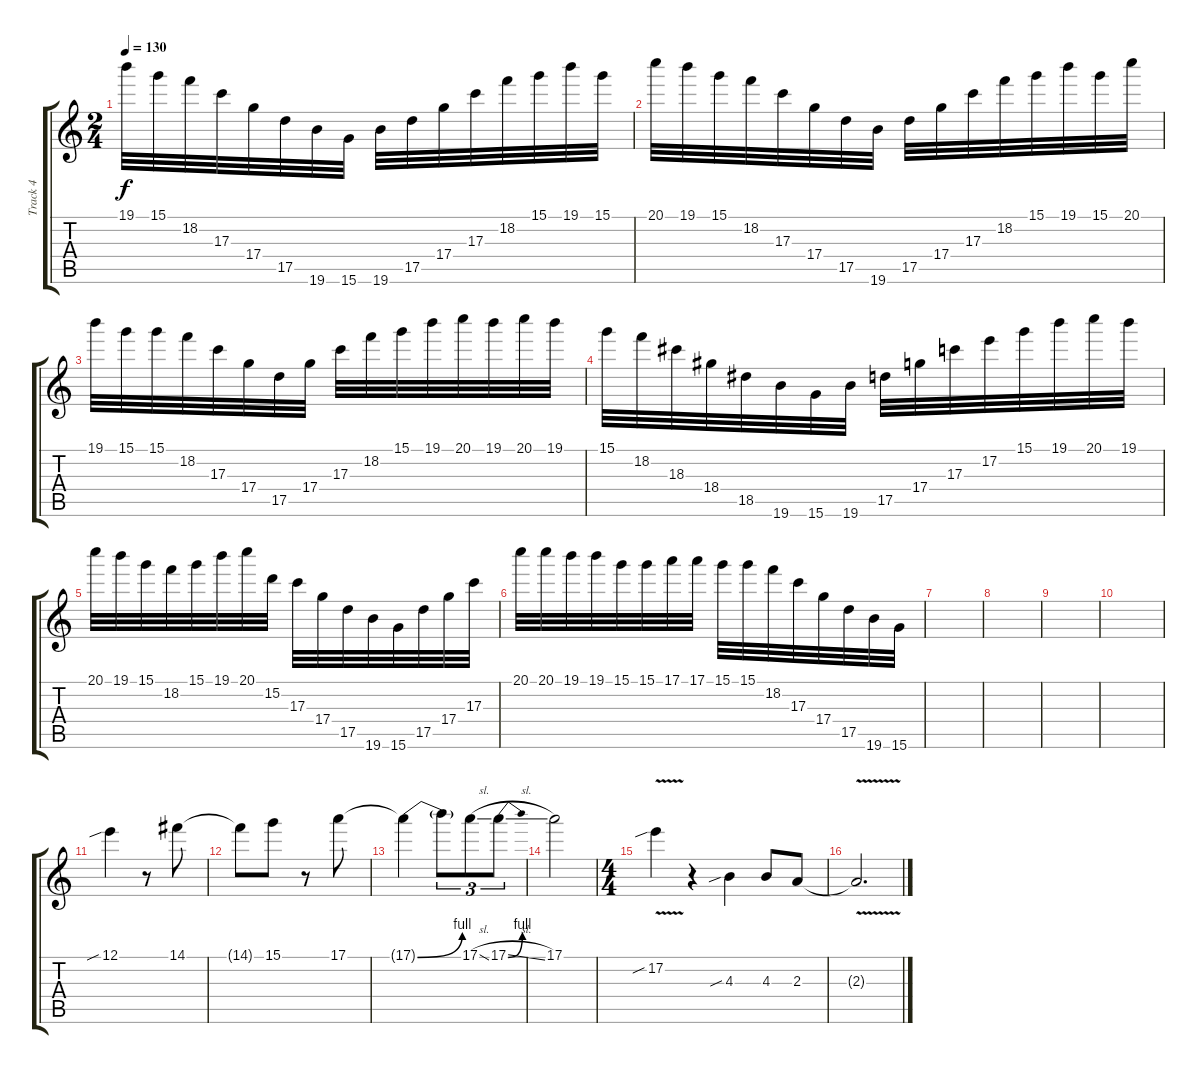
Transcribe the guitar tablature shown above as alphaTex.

\track ("Track 4" "Track 4") {instrument distortionguitar}
\staff {score tabs}
\tuning (E4 B3 G3 D3 A2 E2) {hide}
\ts (2 4)
\tempo 130
\clef g2
\ks c
19.1.32{dy f} 15.1.32 18.2.32 17.3.32 17.4.32 17.5.32 19.6.32 15.6.32 19.6.32 17.5.32 17.4.32 17.3.32 18.2.32 15.1.32 19.1.32 15.1.32 |
20.1.32 19.1.32 15.1.32 18.2.32 17.3.32 17.4.32 17.5.32 19.6.32 17.5.32 17.4.32 17.3.32 18.2.32 15.1.32 19.1.32 15.1.32 20.1.32 |
19.1.32 15.1.32 15.1.32 18.2.32 17.3.32 17.4.32 17.5.32 17.4.32 17.3.32 18.2.32 15.1.32 19.1.32 20.1.32 19.1.32 20.1.32 19.1.32 |
15.1.32 18.2.32 18.3.32 18.4.32 18.5.32 19.6.32 15.6.32 19.6.32 17.5.32 17.4.32 17.3.32 17.2.32 15.1.32 19.1.32 20.1.32 19.1.32 |
20.1.32 19.1.32 15.1.32 18.2.32 15.1.32 19.1.32 20.1.32 15.2.32 17.3.32 17.4.32 17.5.32 19.6.32 15.6.32 17.5.32 17.4.32 17.3.32 |
20.1.32 20.1.32 19.1.32 19.1.32 15.1.32 15.1.32 17.1.32 17.1.32 15.1.32 15.1.32 18.2.32 17.3.32 17.4.32 17.5.32 19.6.32 15.6.32 |
|
|
|
|
12.1{sib}.4 r.8 14.1.8 |
14.1{t}.8 15.1.8 r.8 17.1.8 |
17.1{be (bend 0 0 60 4) t}.4 17.1{t}.8{tu (3 2)} 17.1{sl}.8{tu (3 2)} 17.1{be (bend 0 0 60 4) sl}.8{tu (3 2)} |
17.1.2 |
\ts (4 4)
17.2{v sib}.4 r.4 4.3{sib}.4 4.3.8 2.3.8 |
2.3{v t}.2{d}
